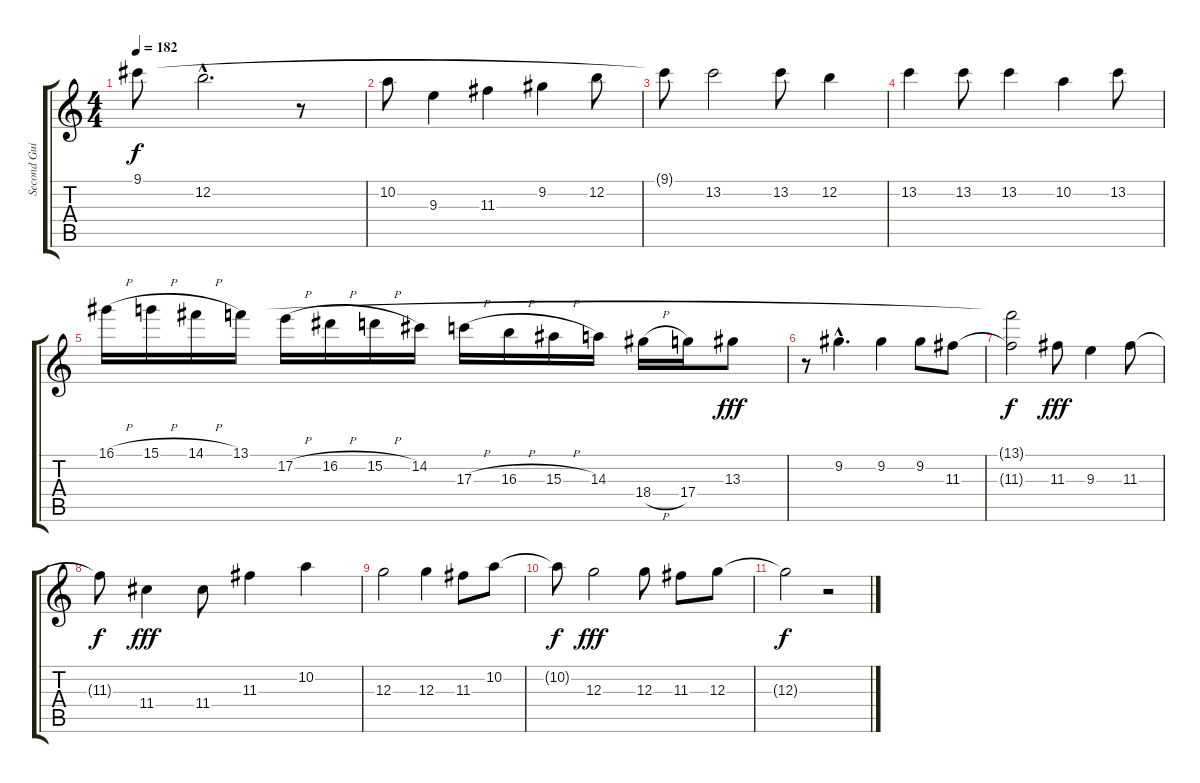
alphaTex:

\track ("Second Guitar" "Second Gui") {instrument electricguitarjazz}
\staff {score tabs}
\tuning (E4 B3 G3 D3 A2 E2) {hide}
\ts (4 4)
\tempo 182
\clef g2
\ks c
9.1{t}.8{dy f} 12.2{hac}.2{d} r.8 |
10.2.8 9.3.4 11.3.4 9.2.4 12.2.8 |
9.1{t}.8 13.2.2 13.2.8 12.2.4 |
13.2.4 13.2.8 13.2.4 10.2.4 13.2.8 |
16.1{h}.16 15.1{h}.16 14.1{h}.16 13.1.16 17.2{h}.16 16.2{h}.16 15.2{h}.16 14.2.16 17.3{h}.16 16.3{h}.16 15.3{h}.16 14.3.16 18.4{h}.16 17.4.16 13.3.8{dy fff} |
r.8 9.2{hac}.4{d} 9.2.4 9.2.8 11.3.8 |
(13.1{t} 11.3{t}).2{dy f} 11.3.8{dy fff} 9.3.4 11.3.8 |
11.3{t}.8{dy f} 11.4.4{dy fff} 11.4.8 11.3.4 10.2.4 |
12.3.2 12.3.4 11.3.8 10.2.8 |
10.2{t}.8{dy f} 12.3.2{dy fff} 12.3.8 11.3.8 12.3.8 |
12.3{t}.2{dy f} r.2
